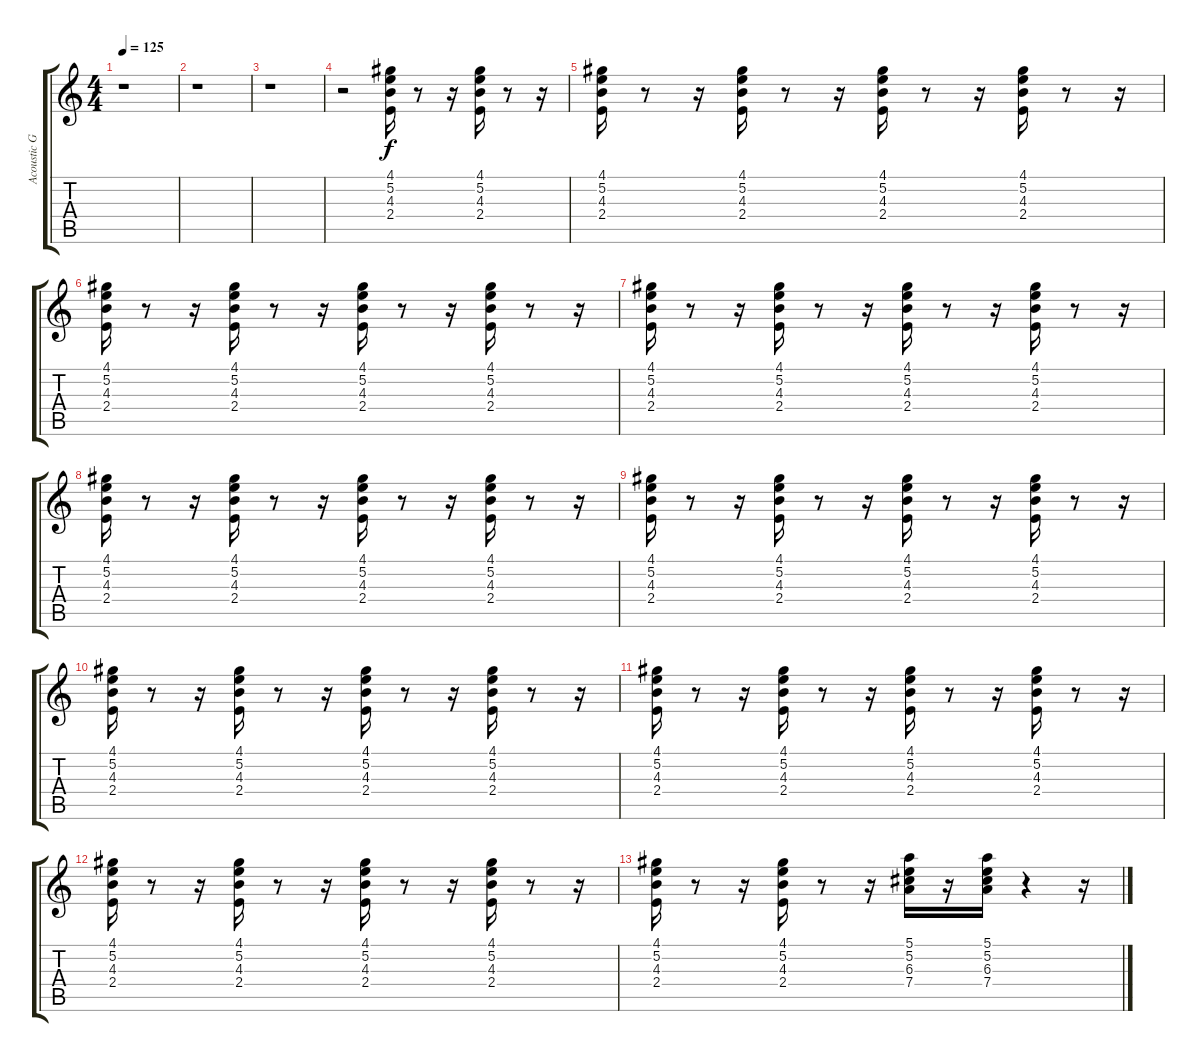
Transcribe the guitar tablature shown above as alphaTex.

\track ("Acoustic Guitar (Steel" "Acoustic G") {instrument acousticguitarsteel}
\staff {score tabs}
\tuning (E4 B3 G3 D3 A2 E2) {hide}
\ts (4 4)
\tempo 125
\clef g2
\ks c
r.1{dy f} |
r.1 |
r.1 |
r.2 (4.1 5.2 4.3 2.4).16 r.8 r.16 (4.1 5.2 4.3 2.4).16 r.8 r.16 |
(4.1 5.2 4.3 2.4).16 r.8 r.16 (4.1 5.2 4.3 2.4).16 r.8 r.16 (4.1 5.2 4.3 2.4).16 r.8 r.16 (4.1 5.2 4.3 2.4).16 r.8 r.16 |
(4.1 5.2 4.3 2.4).16 r.8 r.16 (4.1 5.2 4.3 2.4).16 r.8 r.16 (4.1 5.2 4.3 2.4).16 r.8 r.16 (4.1 5.2 4.3 2.4).16 r.8 r.16 |
(4.1 5.2 4.3 2.4).16 r.8 r.16 (4.1 5.2 4.3 2.4).16 r.8 r.16 (4.1 5.2 4.3 2.4).16 r.8 r.16 (4.1 5.2 4.3 2.4).16 r.8 r.16 |
(4.1 5.2 4.3 2.4).16 r.8 r.16 (4.1 5.2 4.3 2.4).16 r.8 r.16 (4.1 5.2 4.3 2.4).16 r.8 r.16 (4.1 5.2 4.3 2.4).16 r.8 r.16 |
(4.1 5.2 4.3 2.4).16 r.8 r.16 (4.1 5.2 4.3 2.4).16 r.8 r.16 (4.1 5.2 4.3 2.4).16 r.8 r.16 (4.1 5.2 4.3 2.4).16 r.8 r.16 |
(4.1 5.2 4.3 2.4).16 r.8 r.16 (4.1 5.2 4.3 2.4).16 r.8 r.16 (4.1 5.2 4.3 2.4).16 r.8 r.16 (4.1 5.2 4.3 2.4).16 r.8 r.16 |
(4.1 5.2 4.3 2.4).16 r.8 r.16 (4.1 5.2 4.3 2.4).16 r.8 r.16 (4.1 5.2 4.3 2.4).16 r.8 r.16 (4.1 5.2 4.3 2.4).16 r.8 r.16 |
(4.1 5.2 4.3 2.4).16 r.8 r.16 (4.1 5.2 4.3 2.4).16 r.8 r.16 (4.1 5.2 4.3 2.4).16 r.8 r.16 (4.1 5.2 4.3 2.4).16 r.8 r.16 |
(4.1 5.2 4.3 2.4).16 r.8 r.16 (4.1 5.2 4.3 2.4).16 r.8 r.16 (5.1 5.2 6.3 7.4).16 r.16 (5.1 5.2 6.3 7.4).16 r.4 r.16
